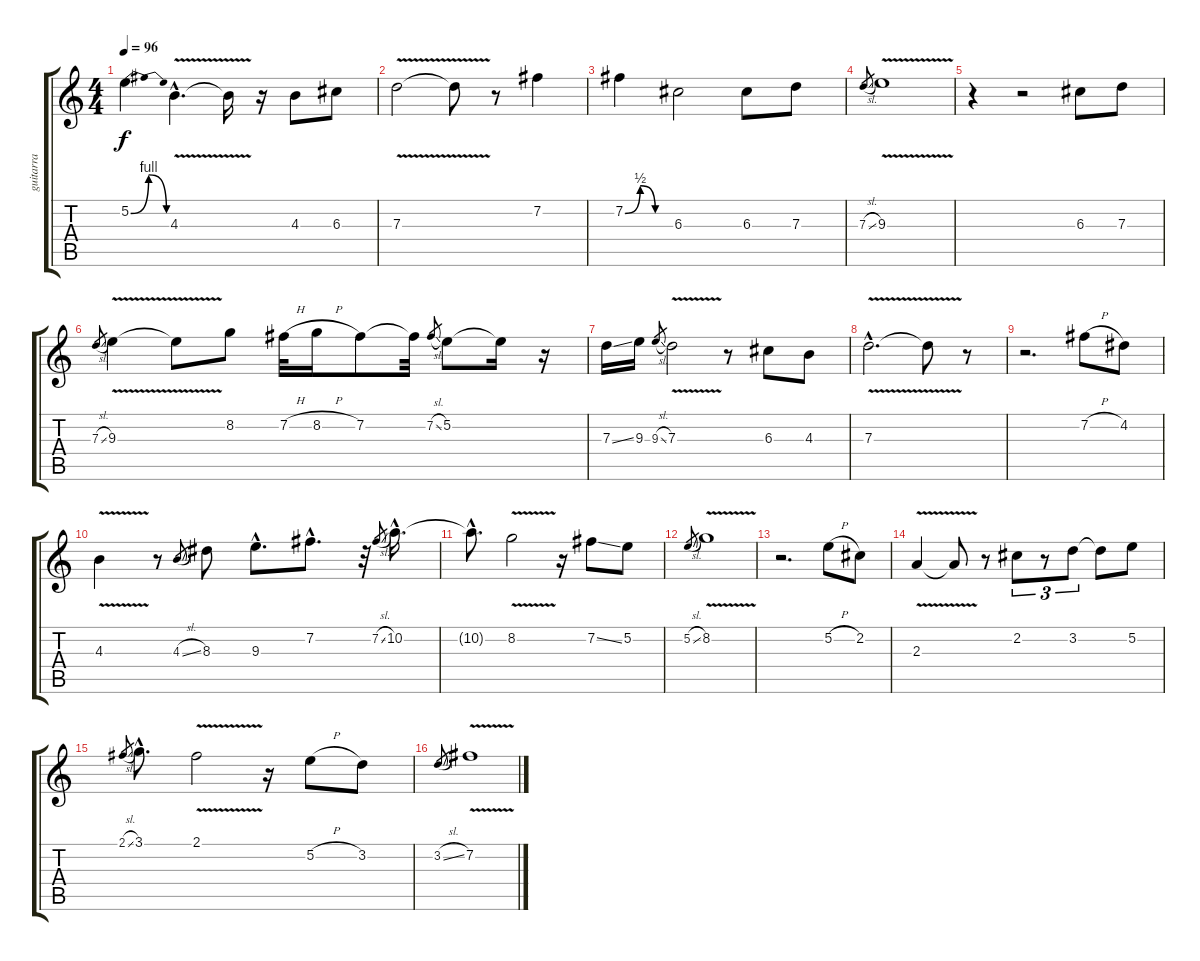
\track ("guitarra" "guitarra") {instrument overdrivenguitar}
\staff {score tabs}
\tuning (E4 B3 G3 D3 A2 E2) {hide}
\ts (4 4)
\tempo 96
\clef g2
\ks c
5.2{be (bendrelease 0 0 15 4 40 4 60 0)}.4{dy f instrument overdrivenguitar} 4.3{v hac}.4{d} 4.3{t}.16 r.16 4.3.8 6.3.8 |
7.3{v}.2 7.3{t}.8 r.8 7.2.4 |
7.2{be (custom 0 0 20 2 40 0 60 0)}.4 6.3.2 6.3.8 7.3.8 |
7.3{sl}.8{gr} 9.3{v}.1 |
r.4 r.2 6.3.8 7.3.8 |
7.3{sl}.8{gr} 9.3{v}.4 9.3{t}.8 8.2.8 7.2{h}.32 8.2{h}.16 7.2.8 7.2{t}.32 7.2{sl}.8{gr} 5.2.8 5.2{t}.16 r.16 |
7.3{ss}.16 9.3.16 9.3{sl}.8{gr} 7.3{v}.2 r.8 6.3.8 4.3.8 |
7.3{v hac}.2{d} 7.3{t}.8 r.8 |
r.2{d} 7.2{h}.8 4.2.8 |
4.3{v}.4 r.8 4.3{sl}.8{gr} 8.3.8 9.3{hac}.8{d} 7.2{hac}.8{d} r.32 7.2{sl}.8{gr} 10.2{hac}.16{d} |
10.2{hac t}.8{d} 8.2{v}.2 r.16 7.2{ss}.8 5.2.8 |
5.2{sl}.8{gr} 8.2{v}.1 |
r.2{d} 5.2{h}.8 2.2.8 |
2.3{v}.4 2.3{t}.8 r.8 2.2.8{tu (3 2)} r.8{tu (3 2)} 3.2.8{tu (3 2)} 3.2{t}.8 5.2.8 |
2.1{sl}.8{gr} 3.1{hac}.8{d} 2.1{v}.2 r.16 5.2{h}.8 3.2.8 |
3.2{sl}.8{gr} 7.2{v}.1
